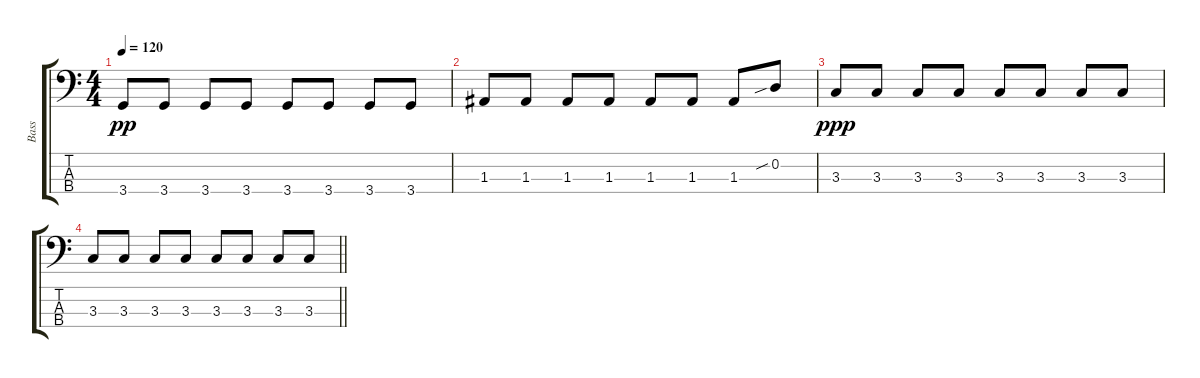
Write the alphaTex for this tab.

\track ("Bass" "Bass") {instrument electricbassfinger}
\staff {score tabs}
\tuning (G2 D2 A1 E1) {hide}
\ts (4 4)
\tempo 120
\clef f4
\ks c
3.4.8{dy pp} 3.4.8 3.4.8 3.4.8 3.4.8 3.4.8 3.4.8 3.4.8 |
1.3.8 1.3.8 1.3.8 1.3.8 1.3.8 1.3.8 1.3.8 0.2{sib}.8 |
3.3.8{dy ppp} 3.3.8 3.3.8 3.3.8 3.3.8 3.3.8 3.3.8 3.3.8 |
\barLineRight lightlight
3.3.8 3.3.8 3.3.8 3.3.8 3.3.8 3.3.8 3.3.8 3.3.8
